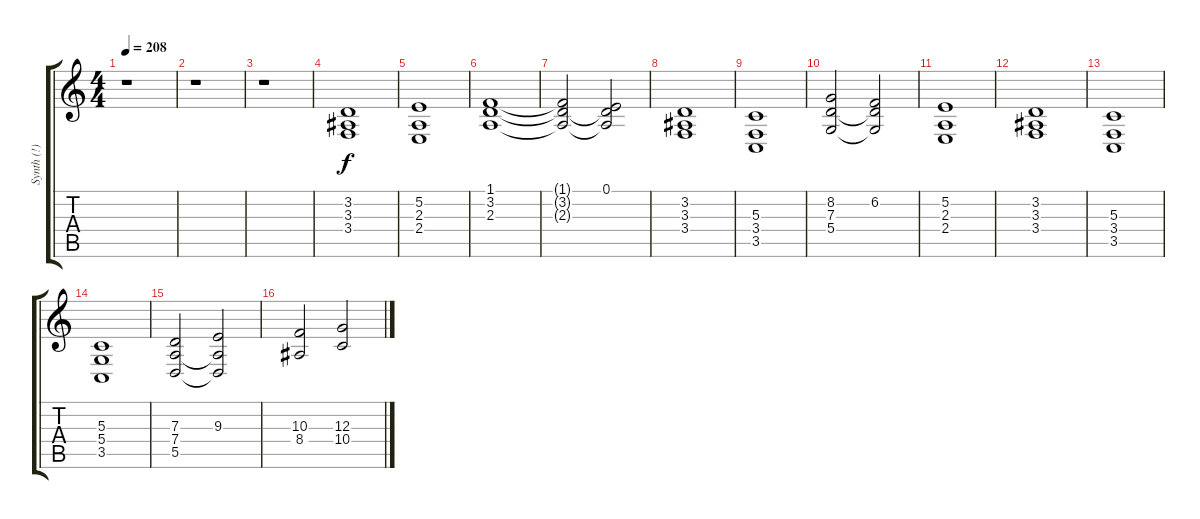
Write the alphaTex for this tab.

\track ("Synth (!) Choir" "Synth (!) ") {instrument choiraahs}
\staff {score tabs}
\tuning (E4 B3 G3 D3 A2 D2) {hide}
\ts (4 4)
\tempo 208
\clef g2
\ks c
r.1{dy f} |
r.1 |
r.1 |
(3.2 3.3 3.4).1 |
(5.2 2.3 2.4).1 |
(1.1 3.2 2.3).1 |
(1.1{t} 3.2{t} 2.3{t}).2 (0.1 3.2{t} 2.3{t}).2 |
(3.2 3.3 3.4).1 |
(5.3 3.4 3.5).1 |
(8.2 7.3 5.4).2 (6.2 7.3{t} 5.4{t}).2 |
(5.2 2.3 2.4).1 |
(3.2 3.3 3.4).1 |
(5.3 3.4 3.5).1 |
(5.3 5.4 3.5).1 |
(7.3 7.4 5.5).2 (9.3 7.4{t} 5.5{t}).2 |
(10.3 8.4).2 (12.3 10.4).2
